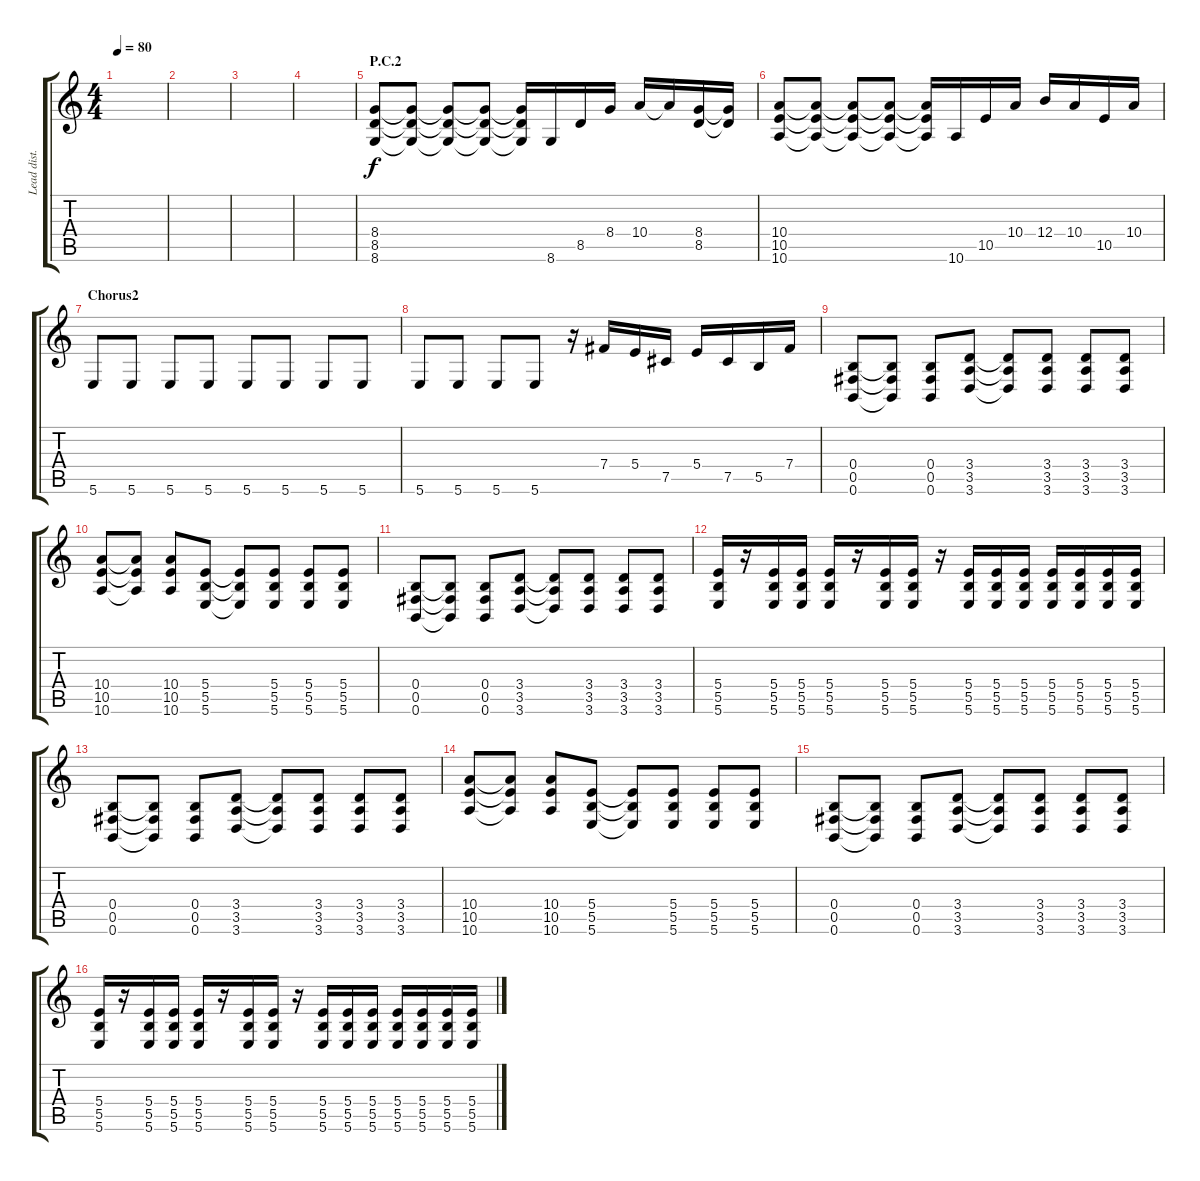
\track ("Lead dist." "Lead dist.") {instrument distortionguitar}
\staff {score tabs}
\tuning (Db4 Ab3 E3 B2 Gb2 B1) {hide}
\ts (4 4)
\tempo 80
\clef g2
\ks c
|
|
|
|
\section ("" "P.C.2")
(8.4 8.5 8.6).8 (8.4{t} 8.5{t} 8.6{t}).8 (8.4{t} 8.5{t} 8.6{t}).8 (8.4{t} 8.5{t} 8.6{t}).8 (8.4{t} 8.5{t} 8.6{t}).16 8.6.16 8.5.16 8.4.16 10.4.16 10.4{t}.16 (8.4 8.5).16 (8.4{t} 8.5{t}).16 |
(10.4 10.5 10.6).8 (10.4{t} 10.5{t} 10.6{t}).8 (10.4{t} 10.5{t} 10.6{t}).8 (10.4{t} 10.5{t} 10.6{t}).8 (10.4{t} 10.5{t} 10.6{t}).16 10.6.16 10.5.16 10.4.16 12.4.16 10.4.16 10.5.16 10.4.16 |
\section ("" "Chorus2")
5.6.8 5.6.8 5.6.8 5.6.8 5.6.8 5.6.8 5.6.8 5.6.8 |
5.6.8 5.6.8 5.6.8 5.6.8 r.16 7.4.16 5.4.16 7.5.16 5.4.16 7.5.16 5.5.16 7.4.16 |
(0.4 0.5 0.6).8 (0.4{t} 0.5{t} 0.6{t}).8 (0.4 0.5 0.6).8 (3.4 3.5 3.6).8 (3.4{t} 3.5{t} 3.6{t}).8 (3.4 3.5 3.6).8 (3.4 3.5 3.6).8 (3.4 3.5 3.6).8 |
(10.4 10.5 10.6).8 (10.4{t} 10.5{t} 10.6{t}).8 (10.4 10.5 10.6).8 (5.4 5.5 5.6).8 (5.4{t} 5.5{t} 5.6{t}).8 (5.4 5.5 5.6).8 (5.4 5.5 5.6).8 (5.4 5.5 5.6).8 |
(0.4 0.5 0.6).8 (0.4{t} 0.5{t} 0.6{t}).8 (0.4 0.5 0.6).8 (3.4 3.5 3.6).8 (3.4{t} 3.5{t} 3.6{t}).8 (3.4 3.5 3.6).8 (3.4 3.5 3.6).8 (3.4 3.5 3.6).8 |
(5.4 5.5 5.6).16 r.16 (5.4 5.5 5.6).16 (5.4 5.5 5.6).16 (5.4 5.5 5.6).16 r.16 (5.4 5.5 5.6).16 (5.4 5.5 5.6).16 r.16 (5.4 5.5 5.6).16 (5.4 5.5 5.6).16 (5.4 5.5 5.6).16 (5.4 5.5 5.6).16 (5.4 5.5 5.6).16 (5.4 5.5 5.6).16 (5.4 5.5 5.6).16 |
(0.4 0.5 0.6).8 (0.4{t} 0.5{t} 0.6{t}).8 (0.4 0.5 0.6).8 (3.4 3.5 3.6).8 (3.4{t} 3.5{t} 3.6{t}).8 (3.4 3.5 3.6).8 (3.4 3.5 3.6).8 (3.4 3.5 3.6).8 |
(10.4 10.5 10.6).8 (10.4{t} 10.5{t} 10.6{t}).8 (10.4 10.5 10.6).8 (5.4 5.5 5.6).8 (5.4{t} 5.5{t} 5.6{t}).8 (5.4 5.5 5.6).8 (5.4 5.5 5.6).8 (5.4 5.5 5.6).8 |
(0.4 0.5 0.6).8 (0.4{t} 0.5{t} 0.6{t}).8 (0.4 0.5 0.6).8 (3.4 3.5 3.6).8 (3.4{t} 3.5{t} 3.6{t}).8 (3.4 3.5 3.6).8 (3.4 3.5 3.6).8 (3.4 3.5 3.6).8 |
(5.4 5.5 5.6).16 r.16 (5.4 5.5 5.6).16 (5.4 5.5 5.6).16 (5.4 5.5 5.6).16 r.16 (5.4 5.5 5.6).16 (5.4 5.5 5.6).16 r.16 (5.4 5.5 5.6).16 (5.4 5.5 5.6).16 (5.4 5.5 5.6).16 (5.4 5.5 5.6).16 (5.4 5.5 5.6).16 (5.4 5.5 5.6).16 (5.4 5.5 5.6).16
